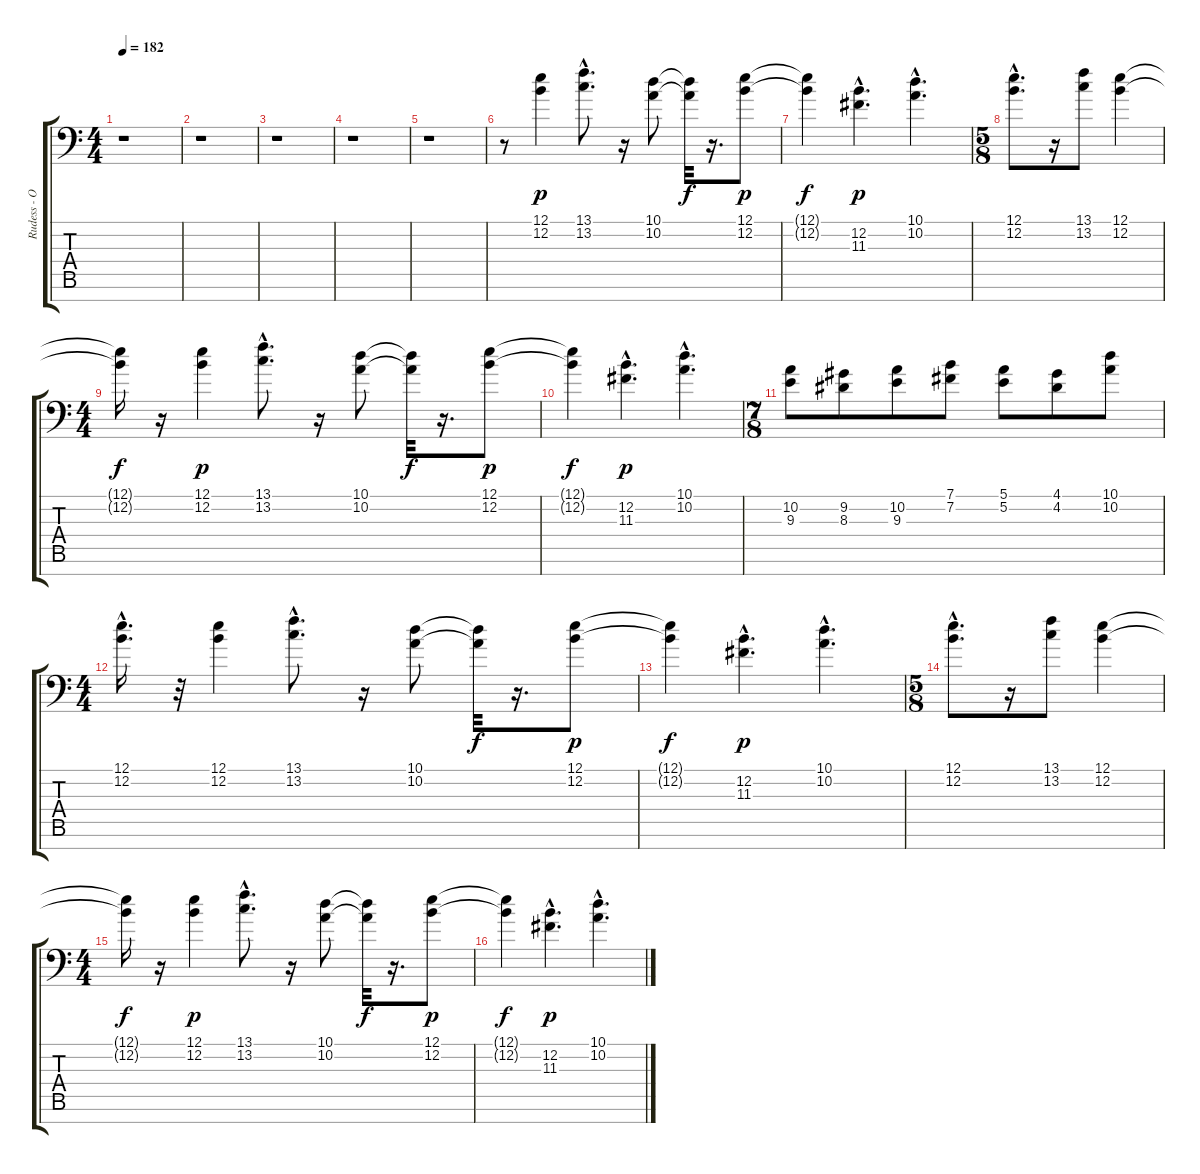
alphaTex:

\track ("Rudess - Organ" "Rudess - O") {instrument rockorgan}
\staff {score tabs}
\tuning (E4 B3 G3 D3 A2 E2 C-1) {hide}
\ts (4 4)
\tempo 182
\clef f4
\ks c
r.1{dy f} |
r.1 |
r.1 |
r.1 |
r.1 |
r.8 (12.1 12.2).4{dy p} (13.1{hac} 13.2{hac}).8{d} r.16 (10.1 10.2).8 (10.1{t} 10.2{t}).32{dy f} r.16{d} (12.1 12.2).8{dy p} |
(12.1{t} 12.2{t}).4{dy f} (12.2{hac} 11.3{hac}).4{d dy p} (10.1{hac} 10.2{hac}).4{d} |
\ts (5 8)
(12.1{hac} 12.2{hac}).8{d} r.16 (13.1 13.2).8 (12.1 12.2).4 |
\ts (4 4)
(12.1{t} 12.2{t}).16{dy f} r.16 (12.1 12.2).4{dy p} (13.1{hac} 13.2{hac}).8{d} r.16 (10.1 10.2).8 (10.1{t} 10.2{t}).32{dy f} r.16{d} (12.1 12.2).8{dy p} |
(12.1{t} 12.2{t}).4{dy f} (12.2{hac} 11.3{hac}).4{d dy p} (10.1{hac} 10.2{hac}).4{d} |
\ts (7 8)
(10.2 9.3).8 (9.2 8.3).8 (10.2 9.3).8 (7.1 7.2).8 (5.1 5.2).8 (4.1 4.2).8 (10.1 10.2).8 |
\ts (4 4)
(12.1{hac} 12.2{hac}).16{d} r.32 (12.1 12.2).4 (13.1{hac} 13.2{hac}).8{d} r.16 (10.1 10.2).8 (10.1{t} 10.2{t}).32{dy f} r.16{d} (12.1 12.2).8{dy p} |
(12.1{t} 12.2{t}).4{dy f} (12.2{hac} 11.3{hac}).4{d dy p} (10.1{hac} 10.2{hac}).4{d} |
\ts (5 8)
(12.1{hac} 12.2{hac}).8{d} r.16 (13.1 13.2).8 (12.1 12.2).4 |
\ts (4 4)
(12.1{t} 12.2{t}).16{dy f} r.16 (12.1 12.2).4{dy p} (13.1{hac} 13.2{hac}).8{d} r.16 (10.1 10.2).8 (10.1{t} 10.2{t}).32{dy f} r.16{d} (12.1 12.2).8{dy p} |
(12.1{t} 12.2{t}).4{dy f} (12.2{hac} 11.3{hac}).4{d dy p} (10.1{hac} 10.2{hac}).4{d}
